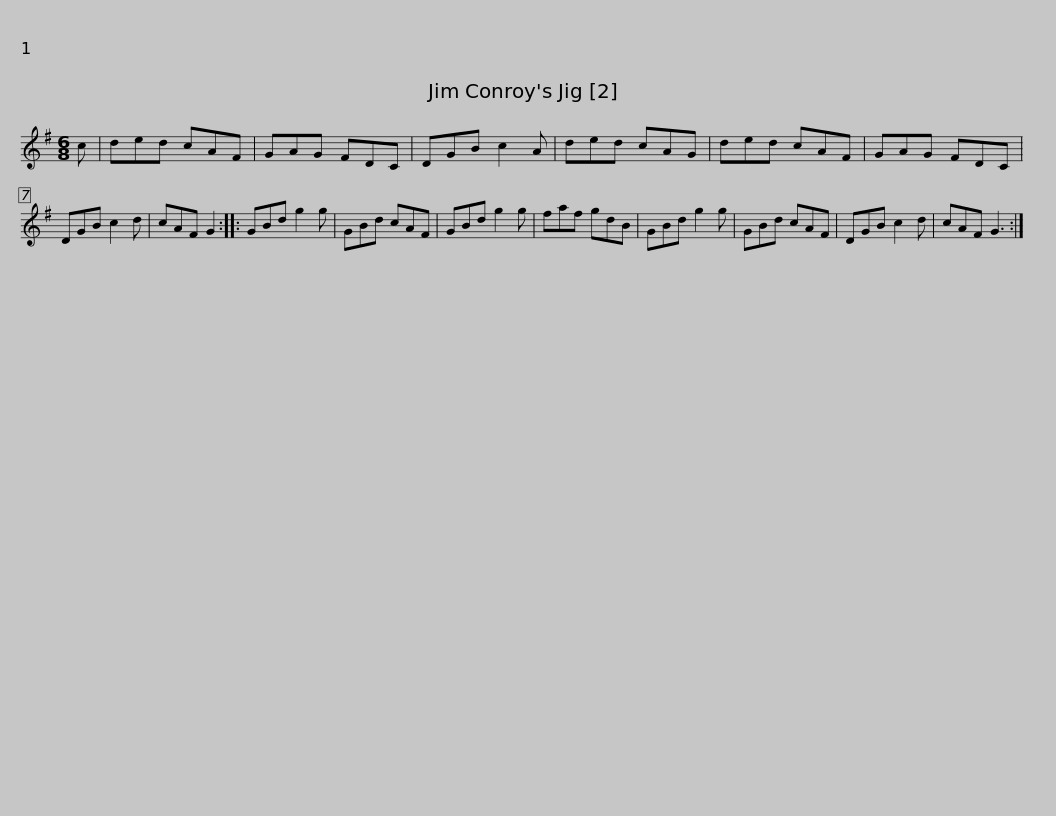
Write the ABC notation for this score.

X:1
L:1/8
M:6/8
I:linebreak $
K:G
V:1 treble
V:1
 c | ded cAF | GAG FDC | DGB c2 A | ded cAG | %5
 ded cAF | GAG FDC | DGB c2 d |$ cAF G2 :: GBd g2 g | %10
 GBd cAF | GBd g2 g | faf gdB | GBd g2 g | GBd cAF | %15
 DGB c2 d |$ cAF G3 :| %17
